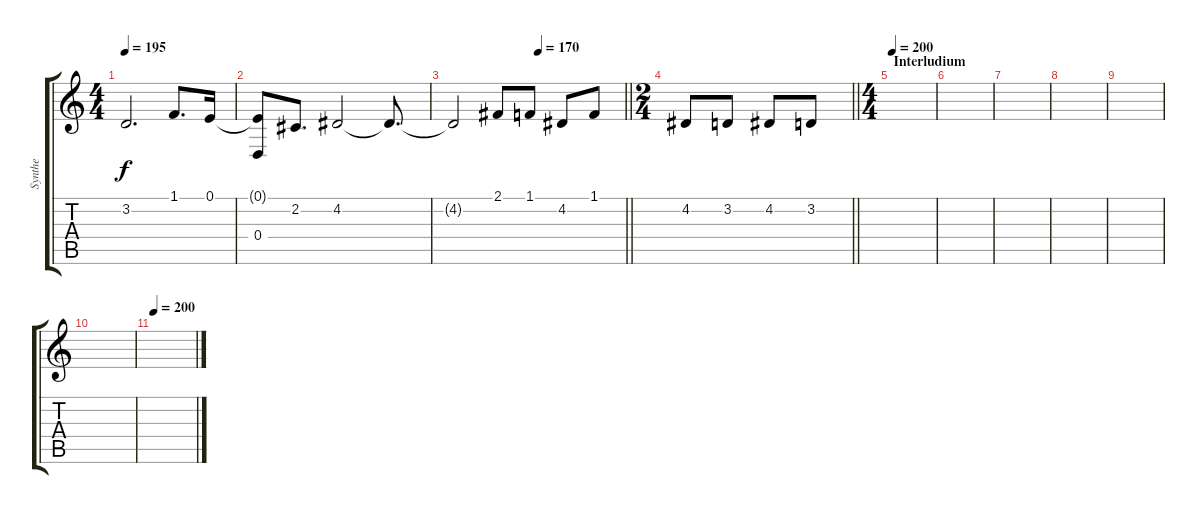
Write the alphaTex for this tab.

\track ("Synthe" "Synthe") {instrument gunshot}
\staff {score tabs}
\tuning (E4 B3 G3 D3 A2 E2) {hide}
\ts (4 4)
\tempo 195
\clef g2
\ks c
3.2{t}.2{d dy f} 1.1.8{d} 0.1.16 |
(0.1{t} 0.4).8 2.2.8{d} 4.2.2 4.2{t}.8{d} |
\tempo (170 0.5)
\barLineRight lightlight
4.2{t}.2 2.1.8 1.1.8 4.2.8 1.1.8 |
\ts (2 4)
\barLineRight lightlight
4.2.8 3.2.8 4.2.8 3.2.8 |
\ts (4 4)
\section ("" "Interludium")
\tempo 200
|
|
|
|
|
|
\tempo 200
